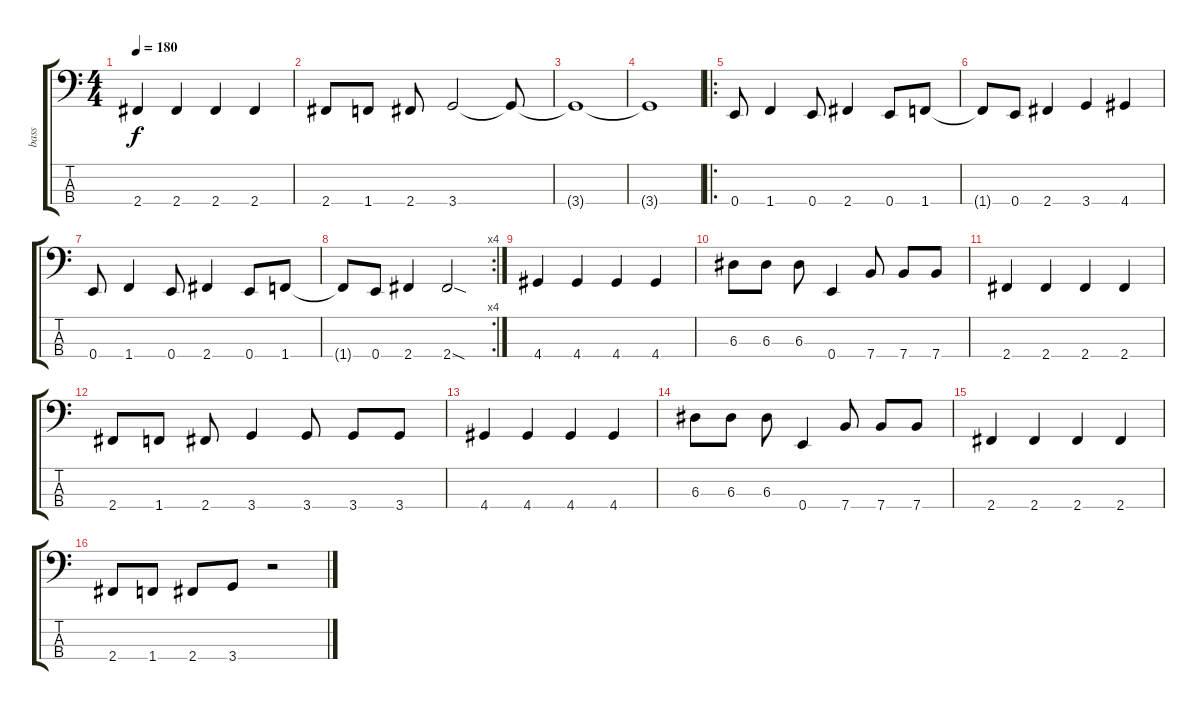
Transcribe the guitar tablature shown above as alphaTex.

\track ("bass" "bass") {instrument electricbassfinger}
\staff {score tabs}
\tuning (G2 D2 A1 E1) {hide}
\ts (4 4)
\tempo 180
\clef f4
\ks c
2.4.4{dy f} 2.4.4 2.4.4 2.4.4 |
2.4.8 1.4.8 2.4.8 3.4.2 3.4{t}.8 |
3.4{t}.1 |
3.4{t}.1 |
\ro
0.4.8 1.4.4 0.4.8 2.4.4 0.4.8 1.4.8 |
1.4{t}.8 0.4.8 2.4.4 3.4.4 4.4.4 |
0.4.8 1.4.4 0.4.8 2.4.4 0.4.8 1.4.8 |
\rc 4
1.4{t}.8 0.4.8 2.4.4 2.4{sod}.2 |
4.4.4 4.4.4 4.4.4 4.4.4 |
6.3.8 6.3.8 6.3.8 0.4.4 7.4.8 7.4.8 7.4.8 |
2.4.4 2.4.4 2.4.4 2.4.4 |
2.4.8 1.4.8 2.4.8 3.4.4 3.4.8 3.4.8 3.4.8 |
4.4.4 4.4.4 4.4.4 4.4.4 |
6.3.8 6.3.8 6.3.8 0.4.4 7.4.8 7.4.8 7.4.8 |
2.4.4 2.4.4 2.4.4 2.4.4 |
2.4.8 1.4.8 2.4.8 3.4.8 r.2
